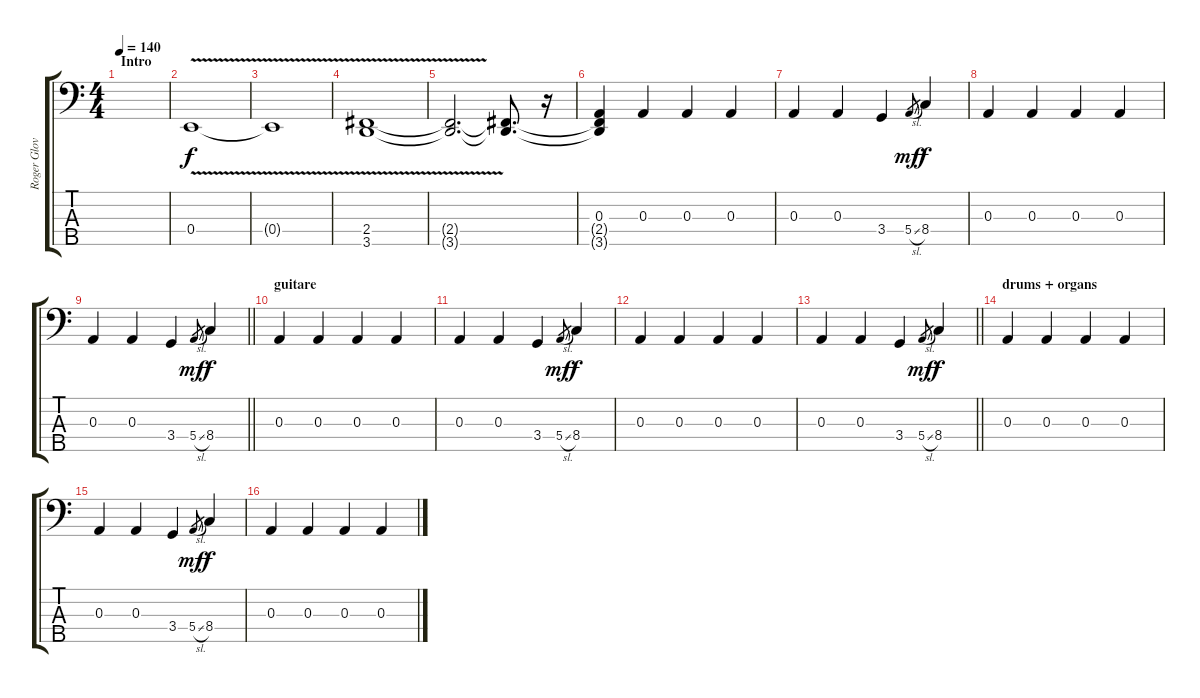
\track ("Roger Glover" "Roger Glov") {instrument electricbassfinger}
\staff {score tabs}
\tuning (G2 D2 A1 E1 B0) {hide}
\ts (4 4)
\section ("" "Intro")
\tempo 140
\clef f4
\ks c
|
0.4{v}.1 |
0.4{t}.1 |
(2.4{v} 3.5{v}).1 |
(2.4{t} 3.5{t}).2{d} (2.4{t} 3.5{t}).8{d} r.16{volume 1} |
(0.3 2.4{t} 3.5{t}).4{volume 14} 0.3.4 0.3.4 0.3.4 |
0.3.4 0.3.4 3.4.4 5.4{sl}.8{gr dy mf} 8.4.4{dy f} |
0.3.4 0.3.4 0.3.4 0.3.4 |
\barLineRight lightlight
0.3.4 0.3.4 3.4.4 5.4{sl}.8{gr dy mf} 8.4.4{dy f} |
\section ("" "guitare")
0.3.4 0.3.4 0.3.4 0.3.4 |
0.3.4 0.3.4 3.4.4 5.4{sl}.8{gr dy mf} 8.4.4{dy f} |
0.3.4 0.3.4 0.3.4 0.3.4 |
\barLineRight lightlight
0.3.4 0.3.4 3.4.4 5.4{sl}.8{gr dy mf} 8.4.4{dy f} |
\section ("" "drums + organs")
0.3.4 0.3.4 0.3.4 0.3.4 |
0.3.4 0.3.4 3.4.4 5.4{sl}.8{gr dy mf} 8.4.4{dy f} |
0.3.4 0.3.4 0.3.4 0.3.4
